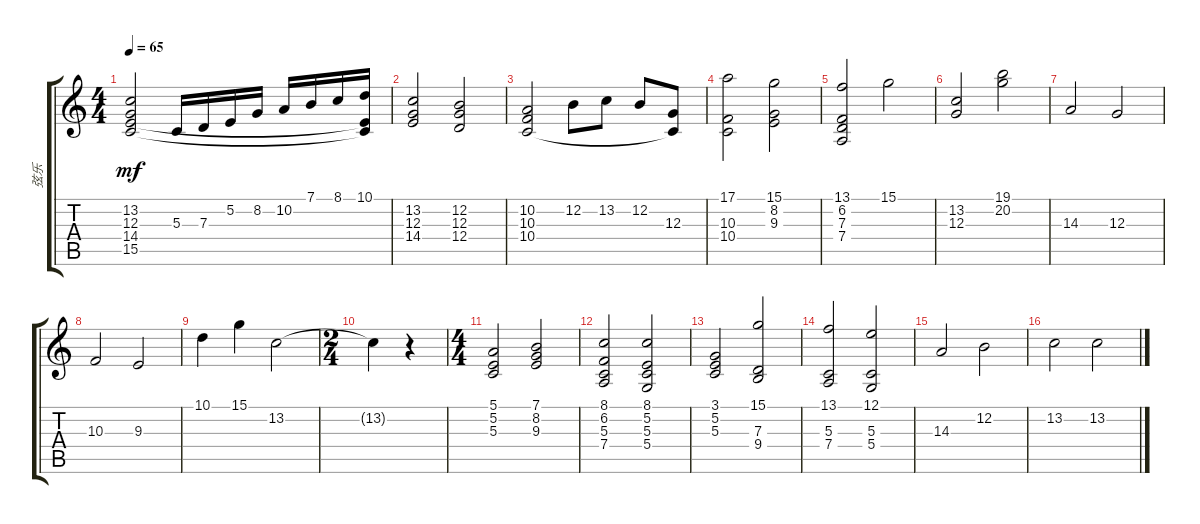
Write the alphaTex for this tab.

\track ("弦乐" "弦乐") {instrument stringensemble1}
\staff {score tabs}
\tuning (E4 B3 G3 D3 A2 E2) {hide}
\ts (4 4)
\tempo 65
\clef g2
\ks c
(13.2 12.3 14.4 15.5).2{dy mf} 5.3.16 7.3.16 5.2.16 8.2.16 10.2.16 7.1.16 8.1.16 (10.1 14.4{t} 15.5{t}).16 |
(13.2 12.3 14.4).2 (12.2 12.3 12.4).2 |
(10.2 10.3 10.4).2 12.2.8 13.2.8 12.2.8 (12.3 10.4{t}).8 |
(17.1 10.3 10.4).2 (15.1 8.2 9.3).2 |
(13.1 6.2 7.3 7.4).2 15.1.2 |
(13.2 12.3).2 (19.1 20.2).2 |
14.3.2 12.3.2 |
10.3.2 9.3.2 |
10.1.4 15.1.4 13.2.2 |
\ts (2 4)
13.2{t}.4 r.4 |
\ts (4 4)
(5.1 5.2 5.3).2 (7.1 8.2 9.3).2 |
(8.1 6.2 5.3 7.4).2 (8.1 5.2 5.3 5.4).2 |
(3.1 5.2 5.3).2 (15.1 7.3 9.4).2 |
(13.1 5.3 7.4).2 (12.1 5.3 5.4).2 |
14.3.2 12.2.2 |
13.2.2 13.2.2
